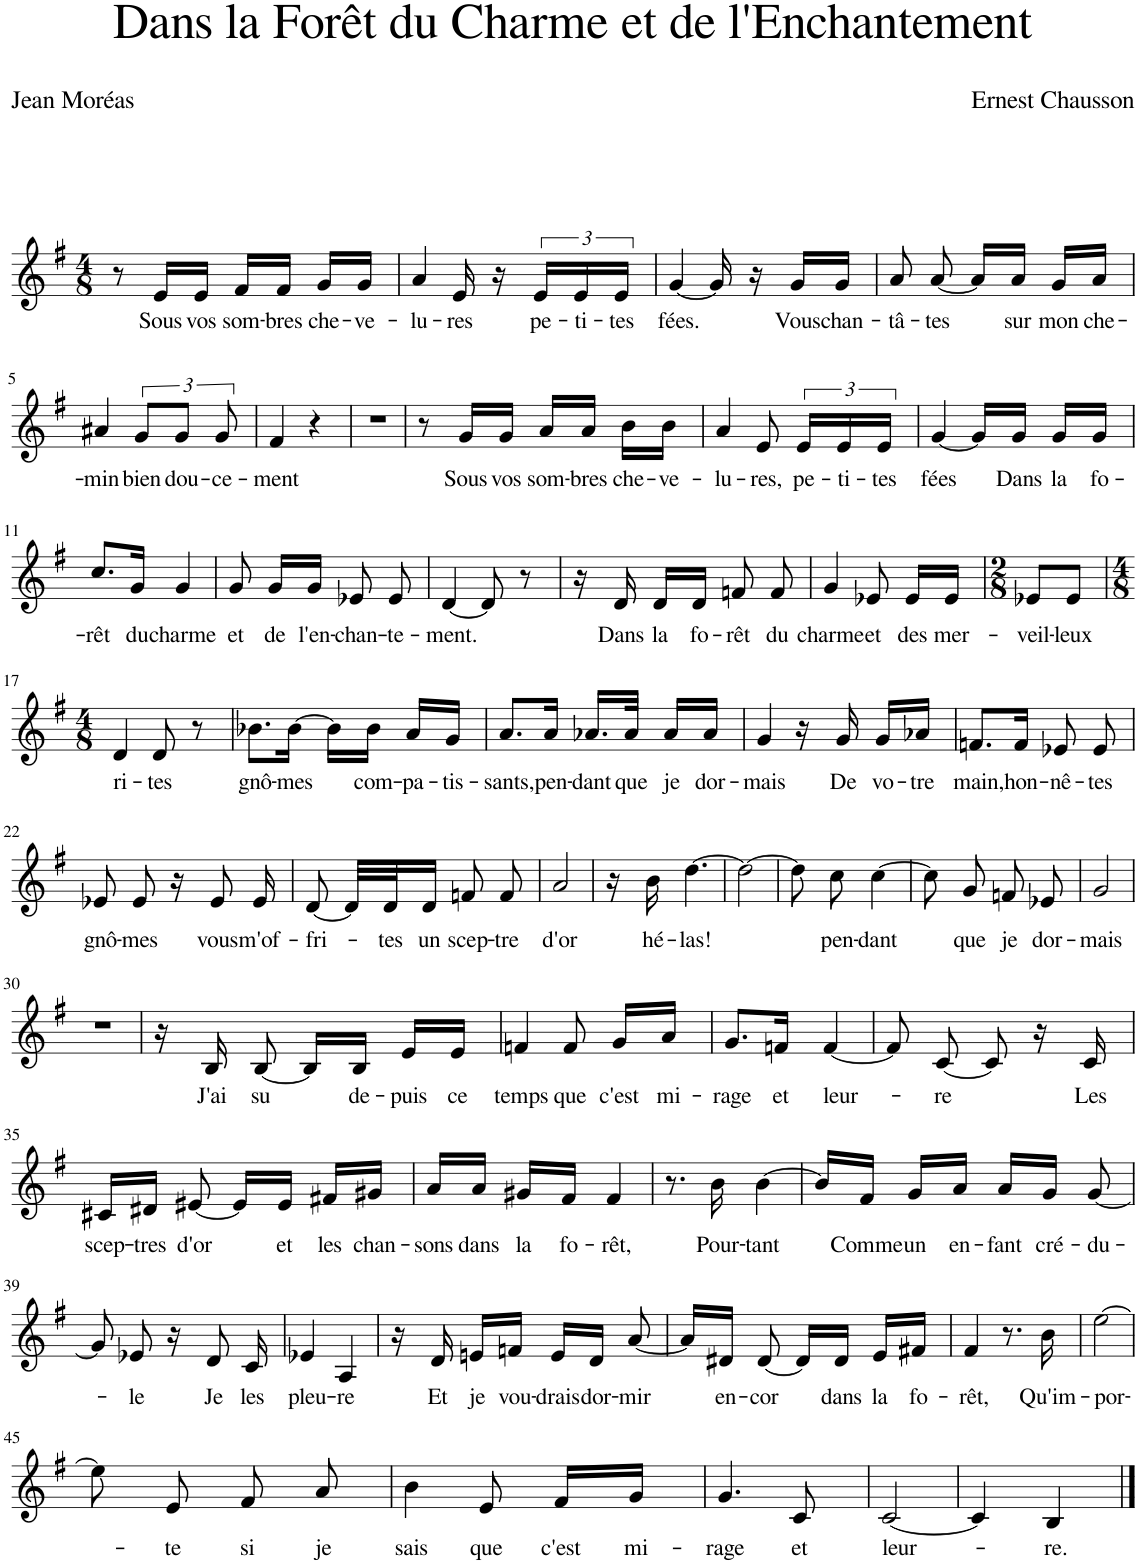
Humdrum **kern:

**kern	**text
*part1	*part1
*staff1	*staff1
*I"Piano	*
*I'Pno	*
*clefG2	*
*k[f#]	*
*M4/8	*
=1	=1
8r	.
!	!LO:LY:b
16e/LL	Sous
!	!LO:LY:b
16e/JJ	vos
!	!LO:LY:b
16f#/LL	som-
!	!LO:LY:b
16f#/JJ	-bres
!	!LO:LY:b
16g/LL	che-
!	!LO:LY:b
16g/JJ	-ve-
=2	=2
!	!LO:LY:b
4a/	-lu-
!	!LO:LY:b
16e/	-res
16r	.
!	!LO:LY:b
24e/LL	pe-
!	!LO:LY:b
24e/	-ti-
!	!LO:LY:b
24e/JJ	-tes
=3	=3
!	!LO:LY:b
[4g/	fées.
16g/]	.
16r	.
!	!LO:LY:b
16g/LL	Vous
!	!LO:LY:b
16g/JJ	chan-
=4	=4
!	!LO:LY:b
8a/	-tâ-
!	!LO:LY:b
[8a/	-tes
16a/LL]	.
!	!LO:LY:b
16a/JJ	sur
!	!LO:LY:b
16g/LL	mon
!	!LO:LY:b
16a/JJ	che-
!!LO:LB:g=z
=5	=5
!	!LO:LY:b
4a#X/	-min
!	!LO:LY:b
12g/L	bien
!	!LO:LY:b
12g/J	dou-
!	!LO:LY:b
12g/	-ce-
=6	=6
!	!LO:LY:b
4f#/	-ment
4r	.
=7	=7
2r	.
=8	=8
8r	.
!	!LO:LY:b
16g/LL	Sous
!	!LO:LY:b
16g/JJ	vos
!	!LO:LY:b
16a/LL	som-
!	!LO:LY:b
16a/JJ	-bres
!	!LO:LY:b
16b\LL	che-
!	!LO:LY:b
16b\JJ	-ve-
=9	=9
!	!LO:LY:b
4a/	-lu-
!	!LO:LY:b
8e/	-res,
!	!LO:LY:b
24e/LL	pe-
!	!LO:LY:b
24e/	-ti-
!	!LO:LY:b
24e/JJ	-tes
=10	=10
!	!LO:LY:b
[4g/	fées
16g/LL]	.
!	!LO:LY:b
16g/JJ	Dans
!	!LO:LY:b
16g/LL	la
!	!LO:LY:b
16g/JJ	fo-
!!LO:LB:g=z
=11	=11
!	!LO:LY:b
8.cc/L	-rêt
!	!LO:LY:b
16g/Jk	du
!	!LO:LY:b
4g/	charme
=12	=12
!	!LO:LY:b
8g/	et
!	!LO:LY:b
16g/LL	de
!	!LO:LY:b
16g/JJ	l'en-
!	!LO:LY:b
8e-X/	-chan-
!	!LO:LY:b
8e-/	-te-
=13	=13
!	!LO:LY:b
[4d/	-ment.
8d/]	.
8r	.
=14	=14
16r	.
!	!LO:LY:b
16d/	Dans
!	!LO:LY:b
16d/LL	la
!	!LO:LY:b
16d/JJ	fo-
!	!LO:LY:b
8fn/	rêt
!	!LO:LY:b
8f/	du
=15	=15
!	!LO:LY:b
4g/	charme
!	!LO:LY:b
8e-X/	et
!	!LO:LY:b
16e-/LL	des
!	!LO:LY:b
16e-/JJ	mer-
=16	=16
*M2/8	*
!	!LO:LY:b
8e-X/L	-veil-
!	!LO:LY:b
8e-/J	-leux
!!LO:LB:g=z
=17	=17
*M4/8	*
!	!LO:LY:b
4d/	ri-
!	!LO:LY:b
8d/	-tes
8r	.
=18	=18
!	!LO:LY:b
8.b-X\L	gnô-
!	!LO:LY:b
[16b-\Jk	-mes
16b-\LL]	.
!	!LO:LY:b
16b-\JJ	com-
!	!LO:LY:b
16a/LL	-pa-
!	!LO:LY:b
16g/JJ	-tis-
=19	=19
!	!LO:LY:b
8.a/L	-sants,
!	!LO:LY:b
16a/Jk	pen-
!	!LO:LY:b
16.a-X/LL	-dant
!	!LO:LY:b
32a-/JJk	que
!	!LO:LY:b
16a-/LL	je
!	!LO:LY:b
16a-/JJ	dor-
=20	=20
!	!LO:LY:b
4g/	-mais
16r	.
!	!LO:LY:b
16g/	De
!	!LO:LY:b
16g/LL	vo-
!	!LO:LY:b
16a-X/JJ	-tre
=21	=21
!	!LO:LY:b
8.fn/L	main,
!	!LO:LY:b
16f/Jk	hon-
!	!LO:LY:b
8e-X/	-nê-
!	!LO:LY:b
8e-/	-tes
!!LO:LB:g=z
=22	=22
!	!LO:LY:b
8e-X/	gnô-
!	!LO:LY:b
8e-/	mes
16r	.
!	!LO:LY:b
8e-/	vous
!	!LO:LY:b
16e-/	m'of-
=23	=23
!	!LO:LY:b
[8d/	-fri-
32d/LLL]	.
!	!LO:LY:b
32d/J	-tes
!	!LO:LY:b
16d/JJ	un
!	!LO:LY:b
8fn/	scep-
!	!LO:LY:b
8f/	-tre
=24	=24
!	!LO:LY:b
2a/	d'or
=25	=25
16r	.
!	!LO:LY:b
16b\	hé-
!	!LO:LY:b
[4.dd\	-las!
=26	=26
2dd\_	.
=27	=27
8dd\]	.
!	!LO:LY:b
8cc\	pen-
!	!LO:LY:b
[4cc\	-dant
=28	=28
8cc\]	.
!	!LO:LY:b
8g/	que
!	!LO:LY:b
8fn/	je
!	!LO:LY:b
8e-X/	dor-
=29	=29
!	!LO:LY:b
2g/	-mais
!!LO:LB:g=z
=30	=30
2r	.
=31	=31
16r	.
!	!LO:LY:b
16B/	J'ai
!	!LO:LY:b
[8B/	su
16B/LL]	.
!	!LO:LY:b
16B/JJ	de-
!	!LO:LY:b
16e/LL	-puis
!	!LO:LY:b
16e/JJ	ce
=32	=32
!	!LO:LY:b
4fn/	temps
!	!LO:LY:b
8f/	que
!	!LO:LY:b
16g/LL	c'est
!	!LO:LY:b
16a/JJ	mi-
=33	=33
!	!LO:LY:b
8.g/L	-rage
!	!LO:LY:b
16fn/Jk	et
!	!LO:LY:b
[4f/	leur-
=34	=34
8f/]	.
!	!LO:LY:b
[8c/	-re
8c/]	.
16r	.
!	!LO:LY:b
16c/	Les
!!LO:LB:g=z
=35	=35
!	!LO:LY:b
16c#X/LL	scep-
!	!LO:LY:b
16d#X/JJ	-tres
!	!LO:LY:b
[8e#X/	d'or
16e#/LL]	.
!	!LO:LY:b
16e#/JJ	et
!	!LO:LY:b
16f#X/LL	les
!	!LO:LY:b
16g#X/JJ	chan-
=36	=36
!	!LO:LY:b
16a/LL	-sons
!	!LO:LY:b
16a/JJ	dans
!	!LO:LY:b
16g#X/LL	la
!	!LO:LY:b
16f#/JJ	fo-
!	!LO:LY:b
4f#/	-rêt,
=37	=37
8.r	.
!	!LO:LY:b
16b\	Pour-
!	!LO:LY:b
[4b\	-tant
=38	=38
16b/LL]	.
!	!LO:LY:b
16f#/JJ	Comme
!	!LO:LY:b
16g/LL	un
!	!LO:LY:b
16a/JJ	en-
!	!LO:LY:b
16a/LL	-fant
!	!LO:LY:b
16g/JJ	cré-
!	!LO:LY:b
[8g/	-du-
!!LO:LB:g=z
=39	=39
8g/]	.
!	!LO:LY:b
8e-X/	-le
16r	.
!	!LO:LY:b
8d/	Je
!	!LO:LY:b
16c/	les
=40	=40
!	!LO:LY:b
4e-X/	pleu-
!	!LO:LY:b
4A/	-re
=41	=41
16r	.
!	!LO:LY:b
16d/	Et
!	!LO:LY:b
16en/LL	je
!	!LO:LY:b
16fn/JJ	vou-
!	!LO:LY:b
16e/LL	-drais
!	!LO:LY:b
16d/JJ	dor-
!	!LO:LY:b
[8a/	-mir
=42	=42
16a/LL]	.
!	!LO:LY:b
16d#X/JJ	en-
!	!LO:LY:b
[8d#/	-cor
16d#/LL]	.
!	!LO:LY:b
16d#/JJ	dans
!	!LO:LY:b
16e/LL	la
!	!LO:LY:b
16f#X/JJ	fo-
=43	=43
!	!LO:LY:b
4f#/	-rêt,
8.r	.
!	!LO:LY:b
16b\	Qu'im-
=44	=44
!	!LO:LY:b
[2ee\	-por-
!!LO:LB:g=z
=45	=45
8ee\]	.
!	!LO:LY:b
8e/	-te
!	!LO:LY:b
8f#/	si
!	!LO:LY:b
8a/	je
=46	=46
!	!LO:LY:b
4b\	sais
!	!LO:LY:b
8e/	que
!	!LO:LY:b
16f#/LL	c'est
!	!LO:LY:b
16g/JJ	mi-
=47	=47
!	!LO:LY:b
4.g/	-rage
!	!LO:LY:b
8c/	et
=48	=48
!	!LO:LY:b
[2c/	leur-
=49	=49
4c/]	.
!	!LO:LY:b
4B/	-re.
==	==
*-	*-
